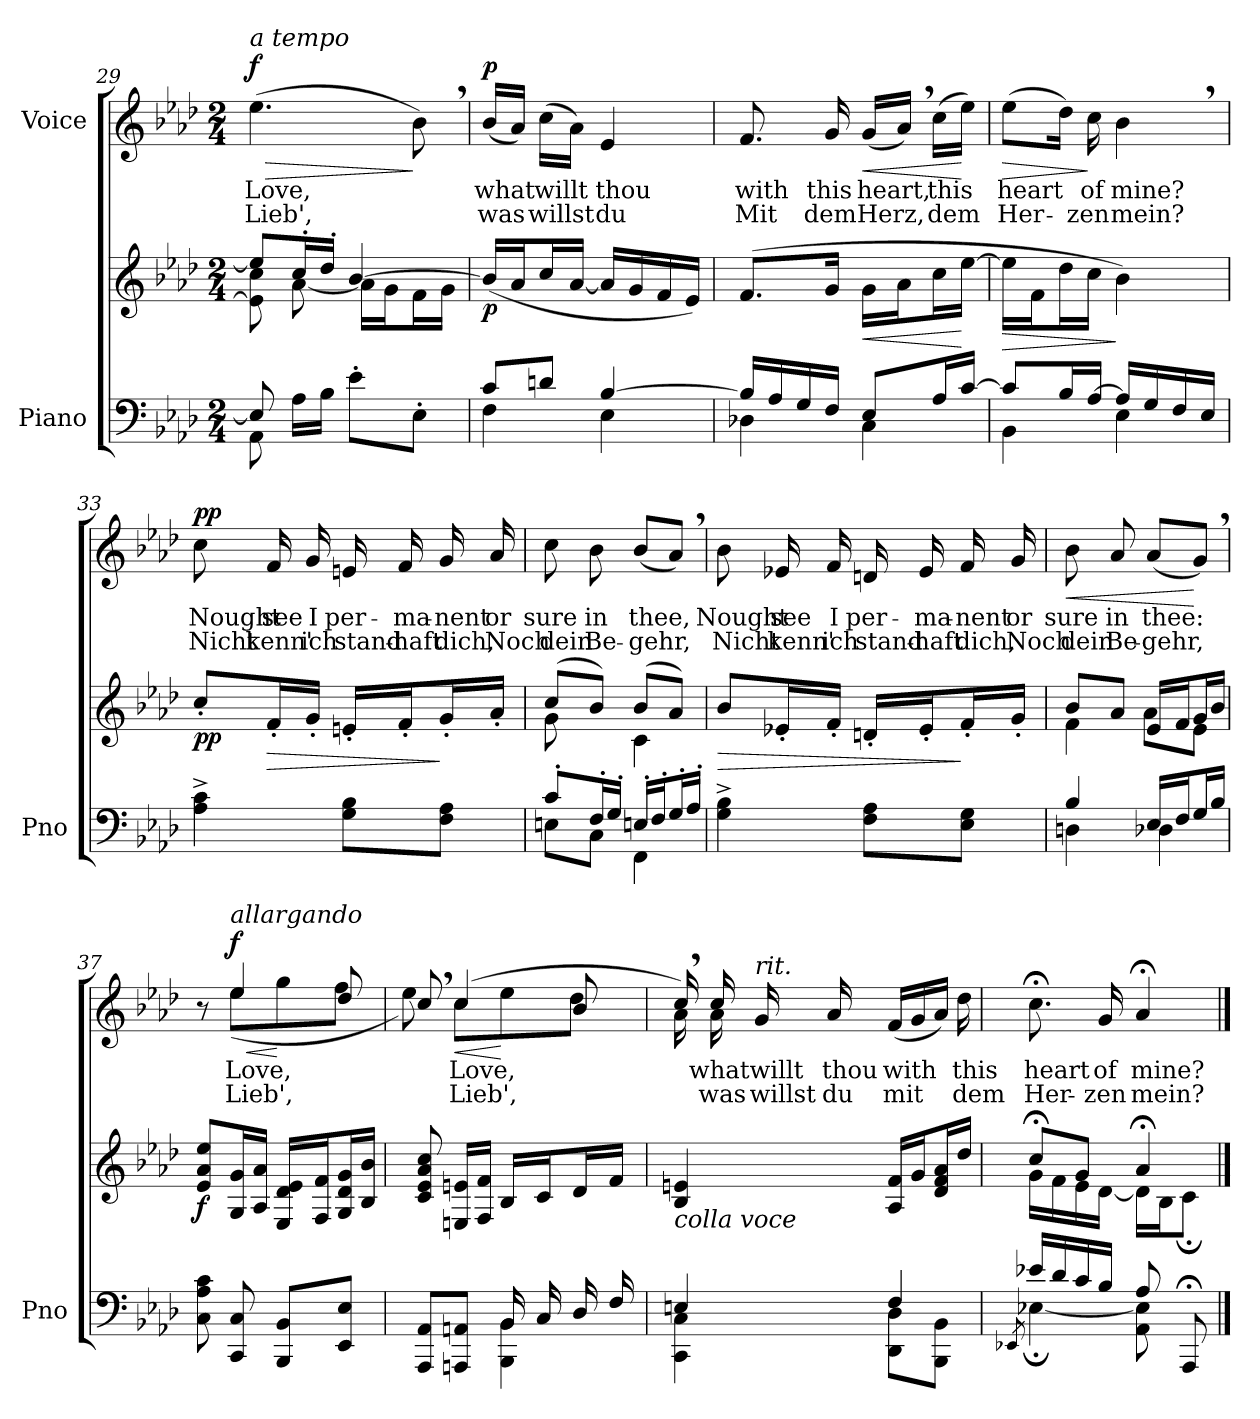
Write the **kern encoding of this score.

**kern	**kern	**dynam	**kern	**text	**text	**dynam
*part2	*part2	*part2	*part1	*part1	*part1	*part1
*staff3	*staff2	*staff2/3	*staff1	*staff1	*staff1	*staff1
*I"Piano	*	*	*I"Voice	*	*	*
*I'Pno	*	*	*	*	*	*
!!LO:LB:g=z
*clefF4	*clefG2	*	*clefG2	*	*	*
*k[b-e-a-d-]	*k[b-e-a-d-]	*	*k[b-e-a-d-]	*	*	*
*M2/4	*M2/4	*	*M2/4	*	*	*
=29	=29	=29	=29	=29	=29	=29
*^	*^	*	*	*	*	*
!	!	!	!	!	!LO:TX:a:i:t=a tempo	!	!	!
!	!	!	!	!	!	!LO:LY:b	!LO:LY:b	!LO:HP:b
!	!	!	!	!	!	!	!	!LO:DY:n=1:a
8E-/]	8AA-\	8ee-/L]	8e-\] 8cc\	.	(4.ee-\	Love,	Lieb',	> f
16A-\LL	4.ryy	16cc'/L	[8a-\	.	.	.	.	.
16B-\JJ	.	16dd-'/JJ	.	.	.	.	.	.
8e-'\L	.	[4b-/	16a-\LL]	.	.	.	.	.
.	.	.	16g\J	.	.	.	.	.
8E-'\J	.	.	16f\L	.	8b-,\)	.	.	]
.	.	.	16g\JJ	.	.	.	.	.
=30	=30	=30	=30	=30	=30	=30	=30	=30
!	!	!	!	!LO:DY:b	!	!LO:LY:b	!LO:LY:b	!LO:DY:a
*	*	*v	*v	*	*	*	*	*
8c/L	4F\	(>16b-/LL]	p	(16b-/LL	what	was	p
.	.	16a-/J	.	16a-/JJ)	.	.	.
!	!	!	!	!	!LO:LY:b	!LO:LY:b	!
8dn/J	.	16cc/L	.	(16cc\LL	willt	willst	.
.	.	[<16a-/JJ	.	16a-\JJ)	.	.	.
!	!	!	!	!	!LO:LY:b	!LO:LY:b	!
[4B-/	4E-\	16a-/LL]	.	4e-/	thou	du	.
.	.	16g/	.	.	.	.	.
.	.	16f/	.	.	.	.	.
.	.	16e-/JJ)	.	.	.	.	.
!!LO:LB:g=z
=31	=31	=31	=31	=31	=31	=31	=31
!	!	!	!	!	!LO:LY:b	!LO:LY:b	!
16B-/LL]	4D-X\	(8.f/L	.	8.f/	with	Mit	.
16A-/	.	.	.	.	.	.	.
16G/	.	.	.	.	.	.	.
!	!	!	!	!	!LO:LY:b	!LO:LY:b	!
16F/JJ	.	16g/Jk	.	16g/	this	dem	.
!	!	!	!LO:HP:b	!	!LO:LY:b	!LO:LY:b	!LO:HP:b
8E-/L	4C\	16g\LL	<	(16g/LL	heart,	Herz,	<
.	.	16a-\J	.	16a-,/JJ)	.	.	.
!	!	!	!	!	!LO:LY:b	!LO:LY:b	!
16A-/L	.	16cc\L	.	(16cc\LL	this	dem	.
[16c/JJ	.	[16ee-\JJ	[	16ee-\JJ)	.	.	[
=32	=32	=32	=32	=32	=32	=32	=32
!	!	!	!LO:HP:b	!	!LO:LY:b	!LO:LY:b	!LO:HP:b
8c/L]	4BB-\	16ee-\LL]	>	(8ee-\L	heart	Her-	>
.	.	16f\J	.	.	.	.	.
16B-/L	.	16dd-\L	.	16dd-\Jk)	.	.	.
!	!	!	!	!	!LO:LY:b	!LO:LY:b	!
[16A-/JJ	.	16cc\JJ	.	16cc\	of	-zen	]
!	!	!	!	!	!LO:LY:b	!LO:LY:b	!
16A-/LL]	4E-\	4b-\)	]	4b-,\	mine?	mein?	.
16G/	.	.	.	.	.	.	.
16F/	.	.	.	.	.	.	.
16E-/JJ	.	.	.	.	.	.	.
*v	*v	*	*	*	*	*	*
!!LO:PB:g=z
=33	=33	=33	=33	=33	=33	=33
!	!	!LO:DY:b	!	!LO:LY:b	!LO:LY:b	!LO:DY:a
4A-\^ 4c\^	8cc'/L	pp	8cc\	Nought	Nicht	pp
!	!	!LO:HP:b	!	!LO:LY:b	!LO:LY:b	!
.	16f'/L	>	16f/	see	kenn'	.
!	!	!	!	!LO:LY:b	!LO:LY:b	!
.	16g'/JJ	.	16g/	I	ich	.
!	!	!	!	!LO:LY:b	!LO:LY:b	!
8G\ 8B-\L	16en'/LL	.	16en/	per-	stand-	.
!	!	!	!	!LO:LY:b	!LO:LY:b	!
.	16f'/J	.	16f/	-ma-	-haft	.
!	!	!	!	!LO:LY:b	!LO:LY:b	!
8F\ 8A-\J	16g'/L	]	16g/	-nent	dich,	.
!	!	!	!	!LO:LY:b	!LO:LY:b	!
.	16a-'/JJ	.	16a-/	or	Noch	.
=34	=34	=34	=34	=34	=34	=34
*^	*^	*	*	*	*	*
!	!	!	!	!	!	!LO:LY:b	!LO:LY:b	!
8c'!/L	8En\L	(8cc/L	8g\	.	8cc\	sure	dein	.
!	!	!	!	!	!	!LO:LY:b	!LO:LY:b	!
16F'!/L	8C\J	8b-/J)	8ryy	.	8b-\	in	Be-	.
16G'!/JJ	.	.	.	.	.	.	.	.
!	!	!	!	!	!	!LO:LY:b	!LO:LY:b	!
16En'!/LL	4FF\	(8b-/L	4c\	.	(8b-/L	thee,	-gehr,	.
16F'!/J	.	.	.	.	.	.	.	.
16G'!/L	.	8a-/J)	.	.	8a-,/J)	.	.	.
16A-'!/JJ	.	.	.	.	.	.	.	.
*v	*v	*	*	*	*	*	*	*
*	*v	*v	*	*	*	*	*
!!LO:LB:g=z
=35	=35	=35	=35	=35	=35	=35
!	!	!LO:HP:b	!	!LO:LY:b	!LO:LY:b	!
4G\^ 4B-\^	8b-/L	>	8b-\	Nought	Nicht	.
!	!	!	!	!LO:LY:b	!LO:LY:b	!
.	16e-X'/L	.	16e-X/	see	kenn'	.
!	!	!	!	!LO:LY:b	!LO:LY:b	!
.	16f'/JJ	.	16f/	I	ich	.
!	!	!	!	!LO:LY:b	!LO:LY:b	!
8F\ 8A-\L	16dn'/LL	.	16dn/	per-	stand-	.
!	!	!	!	!LO:LY:b	!LO:LY:b	!
.	16e-'/J	.	16e-/	-ma-	-haft	.
!	!	!	!	!LO:LY:b	!LO:LY:b	!
8E-\ 8G\J	16f'/L	]	16f/	-nent	dich,	.
!	!	!	!	!LO:LY:b	!LO:LY:b	!
.	16g'/JJ	.	16g/	or	Noch	.
=36	=36	=36	=36	=36	=36	=36
*^	*^	*	*	*	*	*
!	!	!	!	!	!	!LO:LY:b	!LO:LY:b	!LO:HP:b
4B-/	4Dn\	8b-/L	4f\	.	8b-\	sure	dein	<
!	!	!	!	!	!	!LO:LY:b	!LO:LY:b	!
.	.	8a-/J	.	.	8a-/	in	Be-	.
!	!	!	!	!	!	!LO:LY:b	!LO:LY:b	!
16E-/LL	4D-X\	16e-/LL	8a-\L	.	(8a-/L	thee:	-gehr,	.
16F/J	.	16f/J	.	.	.	.	.	.
16G/L	.	16g/L	8e-\J	.	8g,</J)	.	.	[
16B-/JJ	.	16b-/JJ	.	.	.	.	.	.
*v	*v	*	*	*	*	*	*	*
*	*v	*v	*	*	*	*	*
!!LO:LB:g=z
=37	=37	=37	=37	=37	=37	=37
*	*	*	*^	*	*	*
!	!	!LO:DY:b	!	!	!	!	!
8C\ 8A-\ 8c\	8e-/ 8a-/ 8ee-/L	f	8r	8ryy	.	.	.
!	!	!	!LO:TX:a:i:t=allargando	!	!	!	!
!	!	!	!	!	!LO:LY:b	!LO:LY:b	!LO:HP:b
!	!	!	!	!	!	!	!LO:DY:n=1:a
8CC/ 8C/	16G!/ 16g/L	.	4ee-/	(>8ee-\L	Love,	Lieb',	< f
.	16A-!/ 16a-/JJ	.	.	.	.	.	.
8BBB-/ 8BB-/L	16E-!/ 16d-/ 16e-/LL	.	.	8gg\	.	.	[
.	16F!/ 16f/J	.	.	.	.	.	.
8EE-/ 8E-/J	16G!/ 16d-/ 16g/L	.	8dd-/	8ff\J	.	.	.
.	16B-!/ 16b-/JJ	.	.	.	.	.	.
=38	=38	=38	=38	=38	=38	=38	=38
*^	*	*	*	*	*	*	*
8AAA-/ 8AA-/L	4ryy	8c/ 8e-/ 8a-/ 8cc/	.	8cc,/	8ee-\)	.	.	.
!	!	!	!	!	!	!LO:LY:b	!LO:LY:b	!LO:HP:b
8AAAn/ 8AAn/J	.	16En!/ 16en/LL	.	(4cc/	8cc\L	Love,	Lieb',	<
.	.	16F!/ 16f/JJ	.	.	.	.	.	.
!	!LO:N:head=solid	!	!	!	!	!	!	!
4BBB-\ 4BB-\	16BB-/	16B-/LL	.	.	8ee-\	.	.	[
.	16C!/	16c/J	.	.	.	.	.	.
.	16D-!/	16d-/L	.	8b-/	8dd-\J	.	.	.
.	16F!/	16f/JJ	.	.	.	.	.	.
!!LO:LB:g=z	!!
=39	=39	=39	=39	=39	=39	=39	=39	=39
!	!	!LO:TX:b:i:t=colla voce	!	!	!	!	!	!
4En!/	4CC\ 4C\	4B-/ 4en/	.	16cc,/)	16a-\	.	.	.
!	!	!	!	!	!	!LO:LY:b	!LO:LY:b	!
.	.	.	.	16cc/	16a-\	what	was	.
!	!	!	!	!LO:TX:a:i:t=rit.	!	!	!	!
!	!	!	!	!	!	!LO:LY:b	!LO:LY:b	!
.	.	.	.	16g/	4.ryy	willt	willst	.
!	!	!	!	!	!	!LO:LY:b	!LO:LY:b	!
.	.	.	.	16a-/	.	thou	du	.
!	!	!	!	!	!	!LO:LY:b	!LO:LY:b	!
4F!/	8DD-\ 8D-\L	16A-/ 16f/LL	.	(16f/LL	.	with	mit	.
.	.	16g/J	.	16g/	.	.	.	.
.	8BBB-\ 8BB-\J	16d-/ 16f/ 16a-/L	.	16a-/JJ)	.	.	.	.
!	!	!	!	!	!	!LO:LY:b	!LO:LY:b	!
.	.	16dd-/JJ	.	16dd-\	.	this	dem	.
*	*	*	*	*v	*v	*	*	*
=40	=40	=40	=40	=40	=40	=40	=40
.	8qEE-X/	.	.	.	.	.	.
*	*	*^	*	*	*	*	*
!	!	!	!	!	!	!LO:LY:b	!LO:LY:b	!
16e-X/LL	[4E-X;\	8cc;</L	16g\LL	.	8.cc;<\	heart	Her-	.
16d-/	.	.	16f\	.	.	.	.	.
16c/	.	8g/J	16e-\	.	.	.	.	.
!	!	!	!	!	!	!LO:LY:b	!LO:LY:b	!
16B-/JJ	.	.	[16d-\JJ	.	16g/	of	-zen	.
!	!	!	!	!	!	!LO:LY:b	!LO:LY:b	!
8A-/	8AA-\ 8E-\]	4a-;</	16d-\LL]	.	4a-;</	mine?	mein?	.
.	.	.	16B-\J	.	.	.	.	.
8AAA-;/	8ryy	.	8c;\J	.	.	.	.	.
*v	*v	*	*	*	*	*	*	*
*	*v	*v	*	*	*	*	*
==	==	==	==	==	==	==
*-	*-	*-	*-	*-	*-	*-
